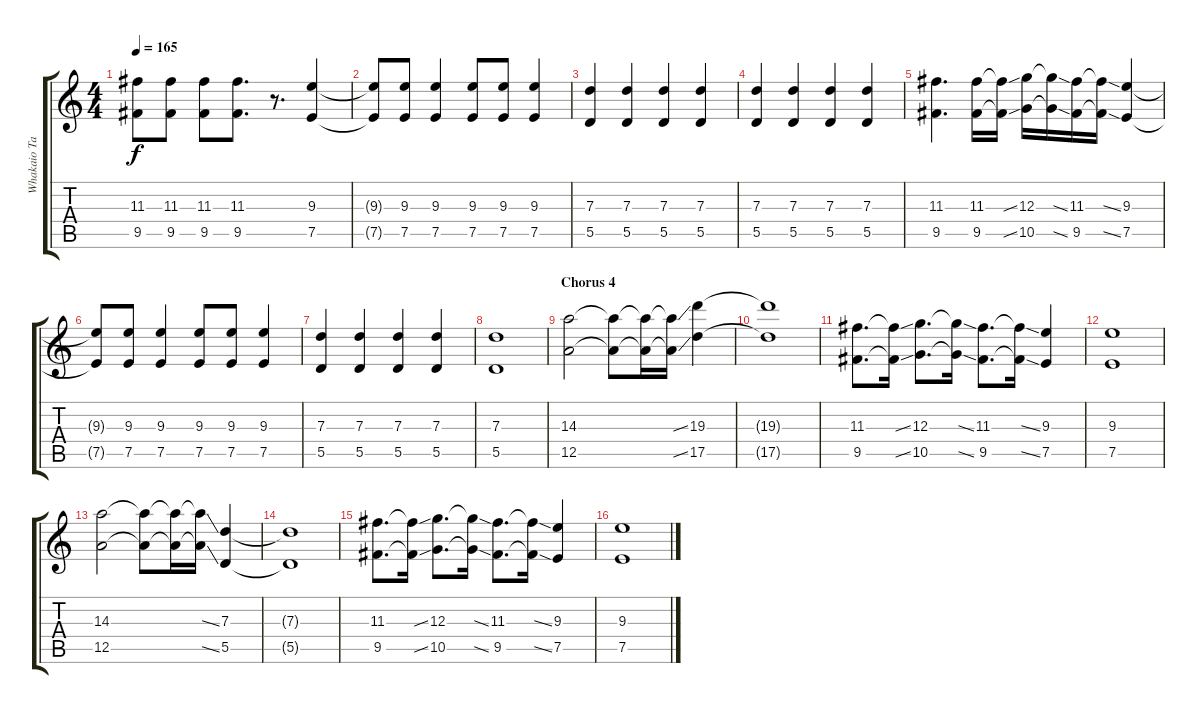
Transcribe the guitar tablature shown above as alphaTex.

\track ("Whakaio Taahi" "Whakaio Ta") {instrument overdrivenguitar}
\staff {score tabs}
\tuning (E4 B3 G3 D3 A2 D2) {hide}
\ts (4 4)
\tempo 165
\clef g2
\ks c
(11.3 9.5).8{dy f} (11.3 9.5).8 (11.3 9.5).8 (11.3 9.5).8{d} r.8{d} (9.3 7.5).4 |
(9.3{t} 7.5{t}).8 (9.3 7.5).8 (9.3 7.5).4 (9.3 7.5).8 (9.3 7.5).8 (9.3 7.5).4 |
(7.3 5.5).4 (7.3 5.5).4 (7.3 5.5).4 (7.3 5.5).4 |
(7.3 5.5).4 (7.3 5.5).4 (7.3 5.5).4 (7.3 5.5).4 |
(11.3 9.5).4{d} (11.3 9.5).16 (11.3{ss t} 9.5{ss t}).16 (12.3 10.5).16 (12.3{ss t} 10.5{ss t}).16 (11.3 9.5).16 (11.3{ss t} 9.5{ss t}).16 (9.3 7.5).4 |
(9.3{t} 7.5{t}).8 (9.3 7.5).8 (9.3 7.5).4 (9.3 7.5).8 (9.3 7.5).8 (9.3 7.5).4 |
(7.3 5.5).4 (7.3 5.5).4 (7.3 5.5).4 (7.3 5.5).4 |
(7.3 5.5).1 |
\section ("" "Chorus 4")
(14.3 12.5).2 (14.3{t} 12.5{t}).8 (14.3{t} 12.5{t}).16 (14.3{ss t} 12.5{ss t}).16 (19.3 17.5).4 |
(19.3{t} 17.5{t}).1 |
(11.3 9.5).8{d} (11.3{ss t} 9.5{ss t}).16 (12.3 10.5).8{d} (12.3{ss t} 10.5{ss t}).16 (11.3 9.5).8{d} (11.3{ss t} 9.5{ss t}).16 (9.3 7.5).4 |
(9.3 7.5).1 |
(14.3 12.5).2 (14.3{t} 12.5{t}).8 (14.3{t} 12.5{t}).16 (14.3{ss t} 12.5{ss t}).16 (7.3 5.5).4 |
(7.3{t} 5.5{t}).1 |
(11.3 9.5).8{d} (11.3{ss t} 9.5{ss t}).16 (12.3 10.5).8{d} (12.3{ss t} 10.5{ss t}).16 (11.3 9.5).8{d} (11.3{ss t} 9.5{ss t}).16 (9.3 7.5).4 |
(9.3 7.5).1
